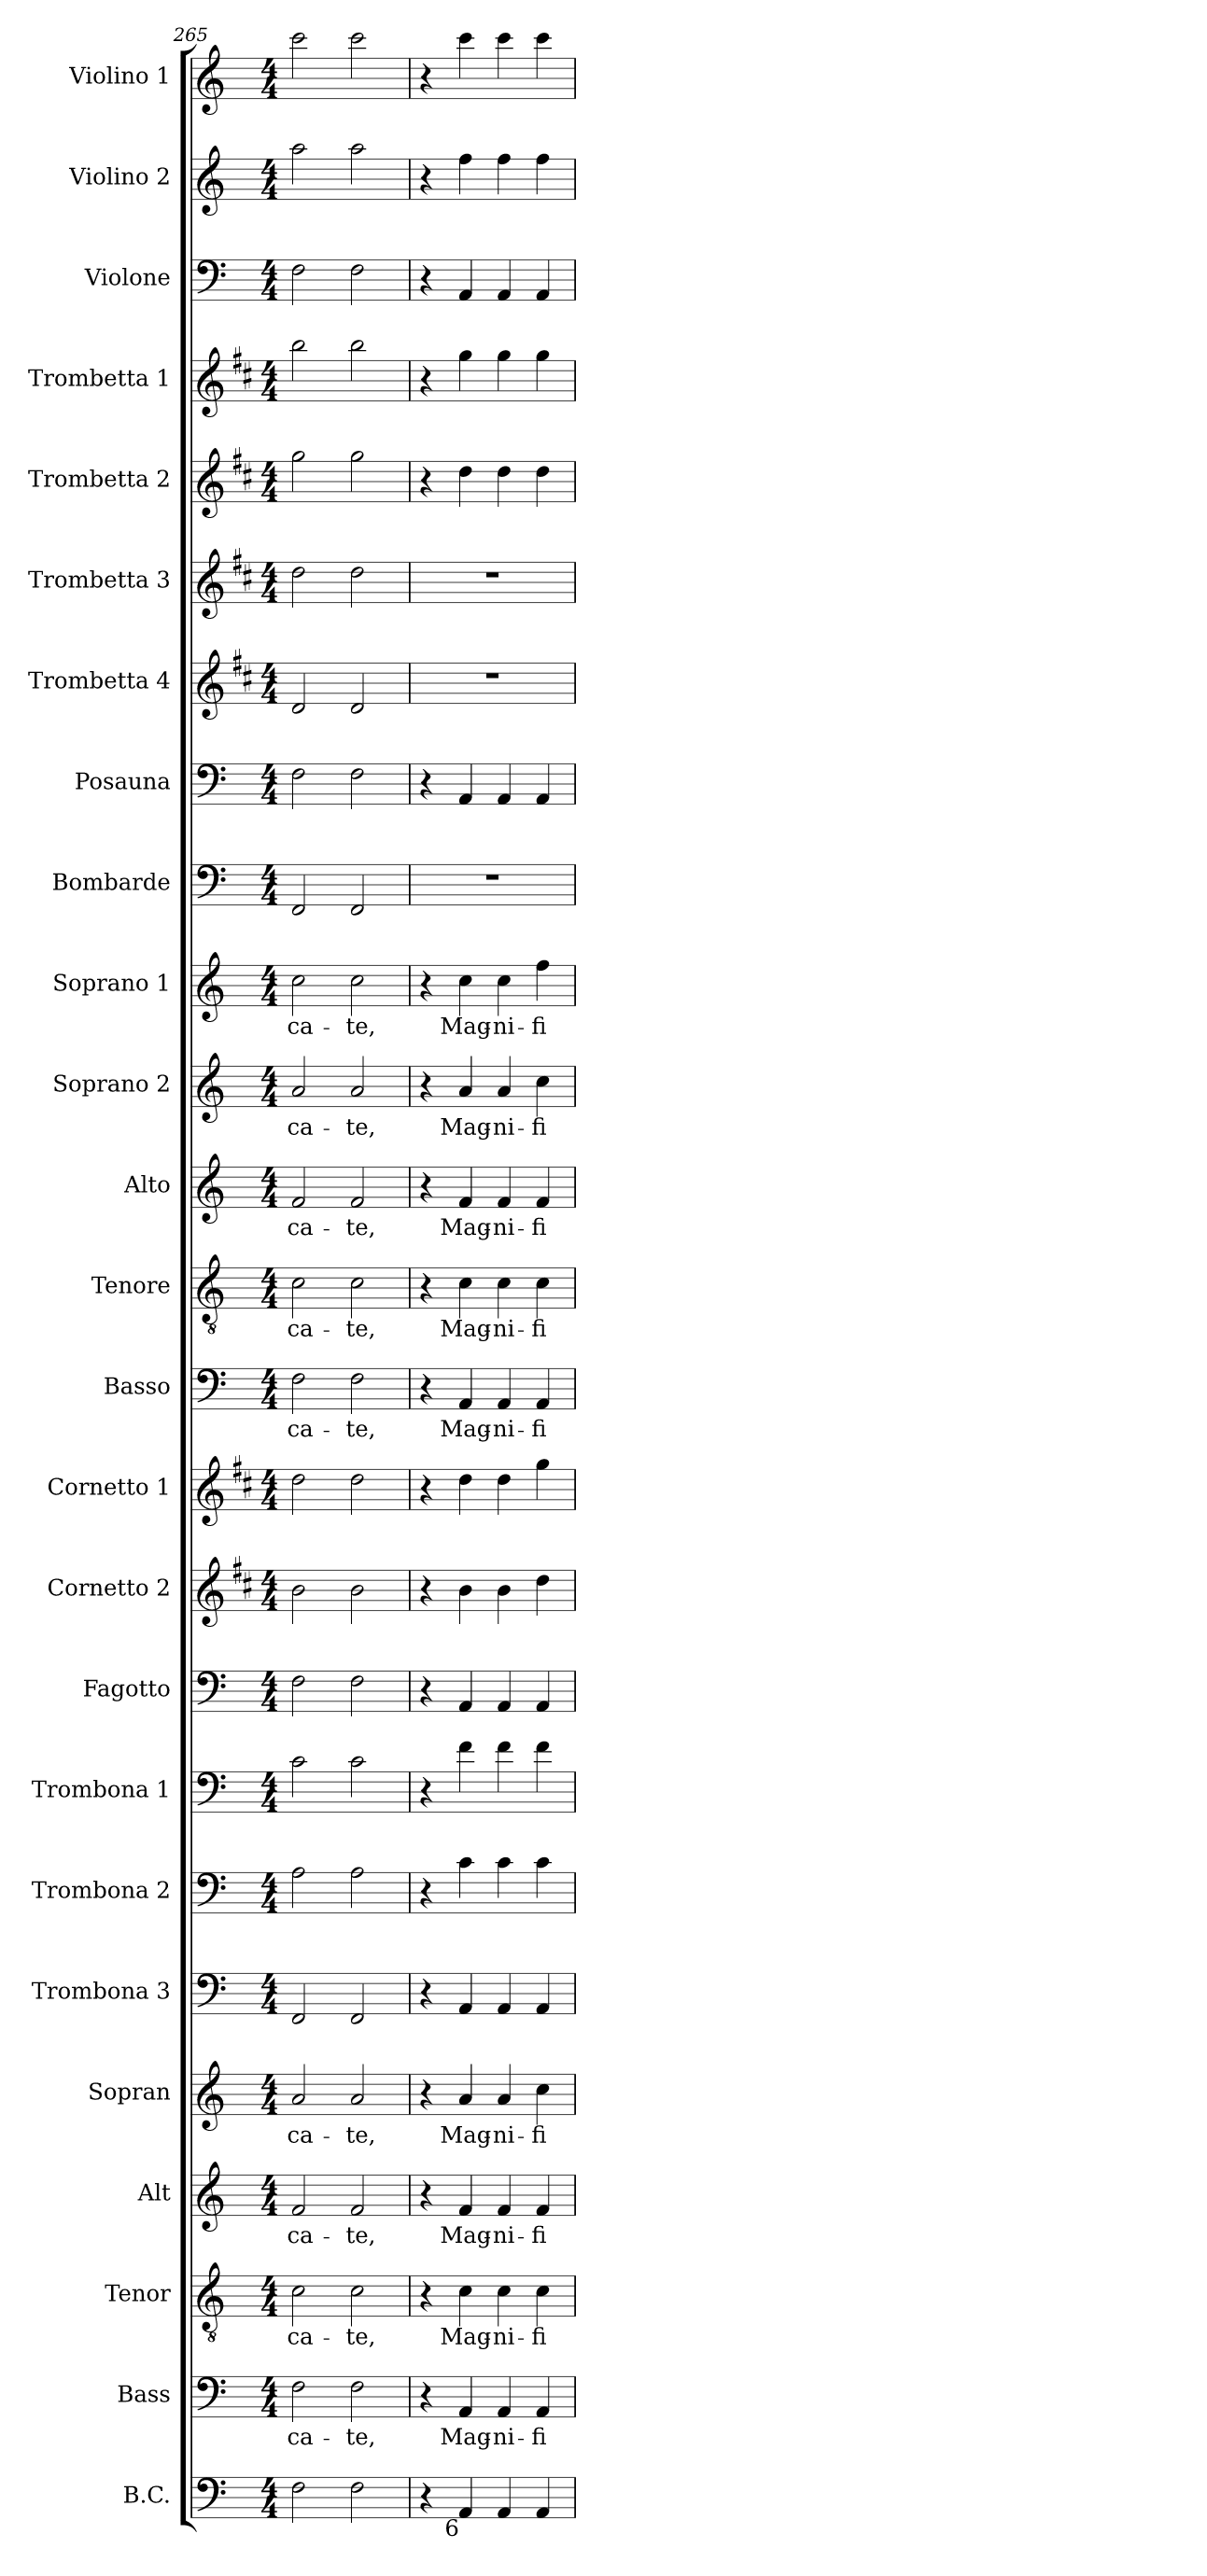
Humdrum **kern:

**kern	**kern	**text	**kern	**text	**kern	**text	**kern	**text	**kern	**kern	**kern	**kern	**kern	**kern	**kern	**text	**kern	**text	**kern	**text	**kern	**text	**kern	**text	**kern	**kern	**kern	**kern	**kern	**kern	**kern	**kern	**kern
*part25	*part24	*part24	*part23	*part23	*part22	*part22	*part21	*part21	*part20	*part19	*part18	*part17	*part16	*part15	*part14	*part14	*part13	*part13	*part12	*part12	*part11	*part11	*part10	*part10	*part9	*part8	*part7	*part6	*part5	*part4	*part3	*part2	*part1
*staff25	*staff24	*staff24	*staff23	*staff23	*staff22	*staff22	*staff21	*staff21	*staff20	*staff19	*staff18	*staff17	*staff16	*staff15	*staff14	*staff14	*staff13	*staff13	*staff12	*staff12	*staff11	*staff11	*staff10	*staff10	*staff9	*staff8	*staff7	*staff6	*staff5	*staff4	*staff3	*staff2	*staff1
*I"B.C.	*I"Bass	*	*I"Tenor	*	*I"Alt	*	*I"Sopran	*	*I"Trombona 3	*I"Trombona 2	*I"Trombona 1	*I"Fagotto	*I"Cornetto 2	*I"Cornetto 1	*I"Basso	*	*I"Tenore	*	*I"Alto	*	*I"Soprano 2	*	*I"Soprano 1	*	*I"Bombarde	*I"Posauna	*I"Trombetta 4	*I"Trombetta 3	*I"Trombetta 2	*I"Trombetta 1	*I"Violone	*I"Violino 2	*I"Violino 1
*I'B.C.	*I'B.	*	*I'T.	*	*I'A.	*	*I'S.	*	*I'Tbn. 2	*I'Tbn. 2	*I'Tbn. 1	*I'Fag.	*I'Cor. 2	*I'Cor. 1	*I'B.	*	*I'T.	*	*I'A.	*	*I'S.	*	*I'S.	*	*	*	*	*	*	*	*	*I'Vl. 2	*I'Vl. 1
*clefF4	*clefF4	*	*clefGv2	*	*clefG2	*	*clefG2	*	*clefF4	*clefF4	*clefF4	*clefF4	*clefG2	*clefG2	*clefF4	*	*clefGv2	*	*clefG2	*	*clefG2	*	*clefG2	*	*clefF4	*clefF4	*clefG2	*clefG2	*clefG2	*clefG2	*clefF4	*clefG2	*clefG2
*	*	*	*ITrd7c12	*	*	*	*	*	*	*	*	*	*ITrd1c2	*ITrd1c2	*	*	*ITrd7c12	*	*	*	*	*	*	*	*	*	*ITrd1c2	*ITrd1c2	*ITrd1c2	*ITrd1c2	*	*	*
*k[]	*k[]	*	*k[]	*	*k[]	*	*k[]	*	*k[]	*k[]	*k[]	*k[]	*k[]	*k[]	*k[]	*	*k[]	*	*k[]	*	*k[]	*	*k[]	*	*k[]	*k[]	*k[]	*k[]	*k[]	*k[]	*k[]	*k[]	*k[]
*C:	*C:	*	*C:	*	*C:	*	*C:	*	*C:	*C:	*C:	*C:	*C:	*C:	*C:	*	*C:	*	*C:	*	*C:	*	*C:	*	*C:	*C:	*C:	*C:	*C:	*C:	*C:	*C:	*C:
*M4/4	*M4/4	*	*M4/4	*	*M4/4	*	*M4/4	*	*M4/4	*M4/4	*M4/4	*M4/4	*M4/4	*M4/4	*M4/4	*	*M4/4	*	*M4/4	*	*M4/4	*	*M4/4	*	*M4/4	*M4/4	*M4/4	*M4/4	*M4/4	*M4/4	*M4/4	*M4/4	*M4/4
=265	=265	=265	=265	=265	=265	=265	=265	=265	=265	=265	=265	=265	=265	=265	=265	=265	=265	=265	=265	=265	=265	=265	=265	=265	=265	=265	=265	=265	=265	=265	=265	=265	=265
!	!	!LO:LY:b:color=#000000	!	!	!	!	!	!	!	!	!	!	!	!	!	!	!	!	!	!	!	!	!	!	!	!	!	!	!	!	!	!	!
!	!	!	!	!LO:LY:b:color=#000000	!	!	!	!	!	!	!	!	!	!	!	!	!	!	!	!	!	!	!	!	!	!	!	!	!	!	!	!	!
!	!	!	!	!	!	!LO:LY:b:color=#000000	!	!	!	!	!	!	!	!	!	!	!	!	!	!	!	!	!	!	!	!	!	!	!	!	!	!	!
!	!	!	!	!	!	!	!	!LO:LY:b:color=#000000	!	!	!	!	!	!	!	!	!	!	!	!	!	!	!	!	!	!	!	!	!	!	!	!	!
!	!	!	!	!	!	!	!	!	!	!	!	!	!	!	!	!LO:LY:b:color=#000000	!	!	!	!	!	!	!	!	!	!	!	!	!	!	!	!	!
!	!	!	!	!	!	!	!	!	!	!	!	!	!	!	!	!	!	!LO:LY:b:color=#000000	!	!	!	!	!	!	!	!	!	!	!	!	!	!	!
!	!	!	!	!	!	!	!	!	!	!	!	!	!	!	!	!	!	!	!	!LO:LY:b:color=#000000	!	!	!	!	!	!	!	!	!	!	!	!	!
!	!	!	!	!	!	!	!	!	!	!	!	!	!	!	!	!	!	!	!	!	!	!LO:LY:b:color=#000000	!	!	!	!	!	!	!	!	!	!	!
!	!	!	!	!	!	!	!	!	!	!	!	!	!	!	!	!	!	!	!	!	!	!	!	!LO:LY:b:color=#000000	!	!	!	!	!	!	!	!	!
2Fi\	2Fi\	-ca-	2Ci\	-ca-	2fi/	-ca-	2ai/	-ca-	2FFi/	2Ai\	2ci\	2Fi\	2ai\	2cci\	2Fi\	-ca-	2Ci\	-ca-	2fi/	-ca-	2ai/	-ca-	2cci\	-ca-	2FFi/	2Fi\	2ci/	2cci\	2ffi\	2aai\	2Fi\	2aai\	2ccci\
!	!	!LO:LY:b:color=#000000	!	!	!	!	!	!	!	!	!	!	!	!	!	!	!	!	!	!	!	!	!	!	!	!	!	!	!	!	!	!	!
!	!	!	!	!LO:LY:b:color=#000000	!	!	!	!	!	!	!	!	!	!	!	!	!	!	!	!	!	!	!	!	!	!	!	!	!	!	!	!	!
!	!	!	!	!	!	!LO:LY:b:color=#000000	!	!	!	!	!	!	!	!	!	!	!	!	!	!	!	!	!	!	!	!	!	!	!	!	!	!	!
!	!	!	!	!	!	!	!	!LO:LY:b:color=#000000	!	!	!	!	!	!	!	!	!	!	!	!	!	!	!	!	!	!	!	!	!	!	!	!	!
!	!	!	!	!	!	!	!	!	!	!	!	!	!	!	!	!LO:LY:b:color=#000000	!	!	!	!	!	!	!	!	!	!	!	!	!	!	!	!	!
!	!	!	!	!	!	!	!	!	!	!	!	!	!	!	!	!	!	!LO:LY:b:color=#000000	!	!	!	!	!	!	!	!	!	!	!	!	!	!	!
!	!	!	!	!	!	!	!	!	!	!	!	!	!	!	!	!	!	!	!	!LO:LY:b:color=#000000	!	!	!	!	!	!	!	!	!	!	!	!	!
!	!	!	!	!	!	!	!	!	!	!	!	!	!	!	!	!	!	!	!	!	!	!LO:LY:b:color=#000000	!	!	!	!	!	!	!	!	!	!	!
!	!	!	!	!	!	!	!	!	!	!	!	!	!	!	!	!	!	!	!	!	!	!	!	!LO:LY:b:color=#000000	!	!	!	!	!	!	!	!	!
2Fi\	2Fi\	-te,	2Ci\	-te,	2fi/	-te,	2ai/	-te,	2FFi/	2Ai\	2ci\	2Fi\	2ai\	2cci\	2Fi\	-te,	2Ci\	-te,	2fi/	-te,	2ai/	-te,	2cci\	-te,	2FFi/	2Fi\	2ci/	2cci\	2ffi\	2aai\	2Fi\	2aai\	2ccci\
=266	=266	=266	=266	=266	=266	=266	=266	=266	=266	=266	=266	=266	=266	=266	=266	=266	=266	=266	=266	=266	=266	=266	=266	=266	=266	=266	=266	=266	=266	=266	=266	=266	=266
4r	4r	.	4r	.	4r	.	4r	.	4r	4r	4r	4r	4r	4r	4r	.	4r	.	4r	.	4r	.	4r	.	1r	4r	1r	1r	4r	4r	4r	4r	4r
!	!	!LO:LY:b:color=#000000	!	!	!	!	!	!	!	!	!	!	!	!	!	!	!	!	!	!	!	!	!	!	!	!	!	!	!	!	!	!	!
!	!	!	!	!LO:LY:b:color=#000000	!	!	!	!	!	!	!	!	!	!	!	!	!	!	!	!	!	!	!	!	!	!	!	!	!	!	!	!	!
!	!	!	!	!	!	!LO:LY:b:color=#000000	!	!	!	!	!	!	!	!	!	!	!	!	!	!	!	!	!	!	!	!	!	!	!	!	!	!	!
!	!	!	!	!	!	!	!	!LO:LY:b:color=#000000	!	!	!	!	!	!	!	!	!	!	!	!	!	!	!	!	!	!	!	!	!	!	!	!	!
!	!	!	!	!	!	!	!	!	!	!	!	!	!	!	!	!LO:LY:b:color=#000000	!	!	!	!	!	!	!	!	!	!	!	!	!	!	!	!	!
!	!	!	!	!	!	!	!	!	!	!	!	!	!	!	!	!	!	!LO:LY:b:color=#000000	!	!	!	!	!	!	!	!	!	!	!	!	!	!	!
!	!	!	!	!	!	!	!	!	!	!	!	!	!	!	!	!	!	!	!	!LO:LY:b:color=#000000	!	!	!	!	!	!	!	!	!	!	!	!	!
!	!	!	!	!	!	!	!	!	!	!	!	!	!	!	!	!	!	!	!	!	!	!LO:LY:b:color=#000000	!	!	!	!	!	!	!	!	!	!	!
!LO:TX:b:rj:t=6	!	!	!	!	!	!	!	!	!	!	!	!	!	!	!	!	!	!	!	!	!	!	!	!	!	!	!	!	!	!	!	!	!
!	!	!	!	!	!	!	!	!	!	!	!	!	!	!	!	!	!	!	!	!	!	!	!	!LO:LY:b:color=#000000	!	!	!	!	!	!	!	!	!
4AAi/	4AAi/	Mag-	4Ci\	Mag-	4fi/	Mag-	4ai/	Mag-	4AAi/	4ci\	4fi\	4AAi/	4ai\	4cci\	4AAi/	Mag-	4Ci\	Mag-	4fi/	Mag-	4ai/	Mag-	4cci\	Mag-	.	4AAi/	.	.	4cci\	4ffi\	4AAi/	4ffi\	4ccci\
!	!	!LO:LY:b:color=#000000	!	!	!	!	!	!	!	!	!	!	!	!	!	!	!	!	!	!	!	!	!	!	!	!	!	!	!	!	!	!	!
!	!	!	!	!LO:LY:b:color=#000000	!	!	!	!	!	!	!	!	!	!	!	!	!	!	!	!	!	!	!	!	!	!	!	!	!	!	!	!	!
!	!	!	!	!	!	!LO:LY:b:color=#000000	!	!	!	!	!	!	!	!	!	!	!	!	!	!	!	!	!	!	!	!	!	!	!	!	!	!	!
!	!	!	!	!	!	!	!	!LO:LY:b:color=#000000	!	!	!	!	!	!	!	!	!	!	!	!	!	!	!	!	!	!	!	!	!	!	!	!	!
!	!	!	!	!	!	!	!	!	!	!	!	!	!	!	!	!LO:LY:b:color=#000000	!	!	!	!	!	!	!	!	!	!	!	!	!	!	!	!	!
!	!	!	!	!	!	!	!	!	!	!	!	!	!	!	!	!	!	!LO:LY:b:color=#000000	!	!	!	!	!	!	!	!	!	!	!	!	!	!	!
!	!	!	!	!	!	!	!	!	!	!	!	!	!	!	!	!	!	!	!	!LO:LY:b:color=#000000	!	!	!	!	!	!	!	!	!	!	!	!	!
!	!	!	!	!	!	!	!	!	!	!	!	!	!	!	!	!	!	!	!	!	!	!LO:LY:b:color=#000000	!	!	!	!	!	!	!	!	!	!	!
!	!	!	!	!	!	!	!	!	!	!	!	!	!	!	!	!	!	!	!	!	!	!	!	!LO:LY:b:color=#000000	!	!	!	!	!	!	!	!	!
4AAi/	4AAi/	-ni-	4Ci\	-ni-	4fi/	-ni-	4ai/	-ni-	4AAi/	4ci\	4fi\	4AAi/	4ai\	4cci\	4AAi/	-ni-	4Ci\	-ni-	4fi/	-ni-	4ai/	-ni-	4cci\	-ni-	.	4AAi/	.	.	4cci\	4ffi\	4AAi/	4ffi\	4ccci\
!	!	!LO:LY:b:color=#000000	!	!	!	!	!	!	!	!	!	!	!	!	!	!	!	!	!	!	!	!	!	!	!	!	!	!	!	!	!	!	!
!	!	!	!	!LO:LY:b:color=#000000	!	!	!	!	!	!	!	!	!	!	!	!	!	!	!	!	!	!	!	!	!	!	!	!	!	!	!	!	!
!	!	!	!	!	!	!LO:LY:b:color=#000000	!	!	!	!	!	!	!	!	!	!	!	!	!	!	!	!	!	!	!	!	!	!	!	!	!	!	!
!	!	!	!	!	!	!	!	!LO:LY:b:color=#000000	!	!	!	!	!	!	!	!	!	!	!	!	!	!	!	!	!	!	!	!	!	!	!	!	!
!	!	!	!	!	!	!	!	!	!	!	!	!	!	!	!	!LO:LY:b:color=#000000	!	!	!	!	!	!	!	!	!	!	!	!	!	!	!	!	!
!	!	!	!	!	!	!	!	!	!	!	!	!	!	!	!	!	!	!LO:LY:b:color=#000000	!	!	!	!	!	!	!	!	!	!	!	!	!	!	!
!	!	!	!	!	!	!	!	!	!	!	!	!	!	!	!	!	!	!	!	!LO:LY:b:color=#000000	!	!	!	!	!	!	!	!	!	!	!	!	!
!	!	!	!	!	!	!	!	!	!	!	!	!	!	!	!	!	!	!	!	!	!	!LO:LY:b:color=#000000	!	!	!	!	!	!	!	!	!	!	!
!	!	!	!	!	!	!	!	!	!	!	!	!	!	!	!	!	!	!	!	!	!	!	!	!LO:LY:b:color=#000000	!	!	!	!	!	!	!	!	!
4AAi/	4AAi/	-fi-	4Ci\	-fi-	4fi/	-fi-	4cci\	-fi-	4AAi/	4ci\	4fi\	4AAi/	4cci\	4ffi\	4AAi/	-fi-	4Ci\	-fi-	4fi/	-fi-	4cci\	-fi-	4ffi\	-fi-	.	4AAi/	.	.	4cci\	4ffi\	4AAi/	4ffi\	4ccci\
=	=	=	=	=	=	=	=	=	=	=	=	=	=	=	=	=	=	=	=	=	=	=	=	=	=	=	=	=	=	=	=	=	=
*-	*-	*-	*-	*-	*-	*-	*-	*-	*-	*-	*-	*-	*-	*-	*-	*-	*-	*-	*-	*-	*-	*-	*-	*-	*-	*-	*-	*-	*-	*-	*-	*-	*-
